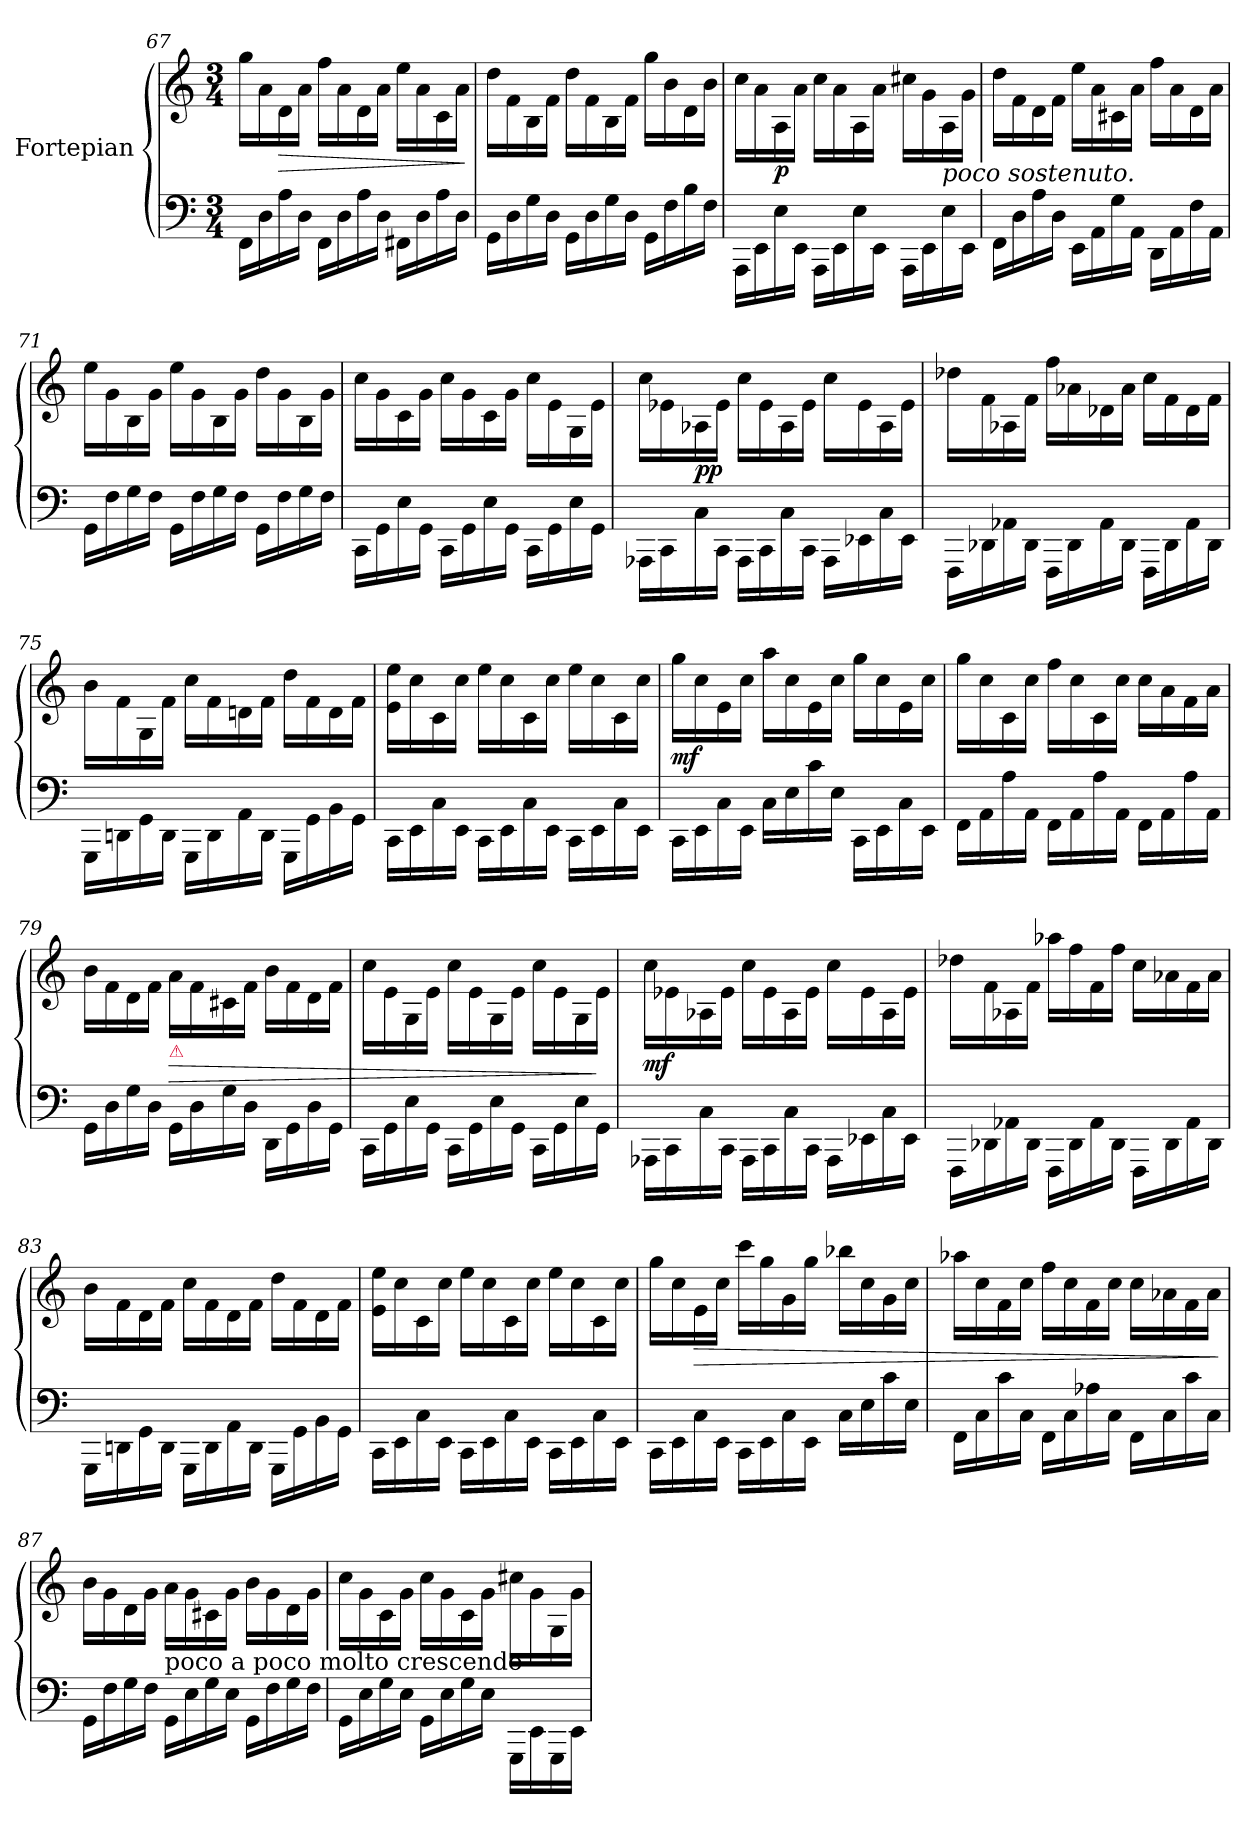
**kern	**kern	**dynam
*part1	*part1	*part1
*staff2	*staff1	*staff1/2
*I"Fortepian	*	*
*clefF4	*clefG2	*
*k[]	*k[]	*
*M3/4	*M3/4	*
=67	=67	=67
16FF\LL	16gg\LL	.
16D\	16a\	.
16A\	16d\	>
16D\JJ	16a\JJ	.
16FF\LL	16ff\LL	.
16D\	16a\	.
16A\	16d\	.
16D\JJ	16a\JJ	.
16FF#X\LL	16ee\LL	.
16D\	16a\	.
16A\	16c\	.
16D\JJ	16a\JJ	.
.	.	]
=68	=68	=68
16GG\LL	16dd\LL	.
16D\	16f\	.
16G\	16B\	.
16D\JJ	16f\JJ	.
16GG\LL	16dd\LL	.
16D\	16f\	.
16G\	16B\	.
16D\JJ	16f\JJ	.
16GG\LL	16gg\LL	.
16F\	16b\	.
16B\	16d\	.
16F\JJ	16b\JJ	.
=69	=69	=69
16AAA\LL	16cc\LL	.
16EE\	16a\	.
16E\	16A\	p
16EE\JJ	16a\JJ	.
16AAA\LL	16cc\LL	.
16EE\	16a\	.
16E\	16A\	.
16EE\JJ	16a\JJ	.
16AAA\LL	16cc#X\LL	.
16EE\	16g\	.
!	!LO:TX:b:i:t=poco sostenuto.	!
16E\	16A\	.
16EE\JJ	16g\JJ	.
=70	=70	=70
16FF\LL	16dd\LL	.
16D\	16f\	.
16A\	16d\	.
16D\JJ	16f\JJ	.
16EE\LL	16ee\LL	.
16AA\	16a\	.
16G\	16c#X\	.
16AA\JJ	16a\JJ	.
16DD\LL	16ff\LL	.
16AA\	16a\	.
16F\	16d\	.
16AA\JJ	16a\JJ	.
=71	=71	=71
16GG\LL	16ee\LL	.
16F\	16g\	.
16G\	16B\	.
16F\JJ	16g\JJ	.
16GG\LL	16ee\LL	.
16F\	16g\	.
16G\	16B\	.
16F\JJ	16g\JJ	.
16GG\LL	16dd\LL	.
16F\	16g\	.
16G\	16B\	.
16F\JJ	16g\JJ	.
=72	=72	=72
16CC\LL	16cc\LL	.
16GG\	16g\	.
16E\	16c\	.
16GG\JJ	16g\JJ	.
16CC\LL	16cc\LL	.
16GG\	16g\	.
16E\	16c\	.
16GG\JJ	16g\JJ	.
16CC\LL	16cc\LL	.
16GG\	16e\	.
16E\	16G\	.
16GG\JJ	16e\JJ	.
=73	=73	=73
16AAA-X\LL	16cc\LL	.
16CC\	16e-X\	.
16C\	16A-X\	pp
16CC\JJ	16e-\JJ	.
16AAA-\LL	16cc\LL	.
16CC\	16e-\	.
16C\	16A-\	.
16CC\JJ	16e-\JJ	.
16AAA-\LL	16cc\LL	.
16EE-X\	16e-\	.
16C\	16A-\	.
16EE-\JJ	16e-\JJ	.
=74	=74	=74
16FFF\LL	16dd-X\LL	.
16DD-X\	16f\	.
16AA-X\	16A-X\	.
16DD-\JJ	16f\JJ	.
16FFF\LL	16ff\LL	.
16DD-\	16a-X\	.
16AA-\	16d-X\	.
16DD-\JJ	16a-\JJ	.
16FFF\LL	16cc\LL	.
16DD-\	16f\	.
16AA-\	16d-\	.
16DD-\JJ	16f\JJ	.
=75	=75	=75
16GGG\LL	16b\LL	.
16DDn\	16f\	.
16GG\	16G\	.
16DD\JJ	16f\JJ	.
16GGG\LL	16cc\LL	.
16DD\	16f\	.
16AA\	16dn\	.
16DD\JJ	16f\JJ	.
16GGG\LL	16dd\LL	.
16GG\	16f\	.
16BB\	16d\	.
16GG\JJ	16f\JJ	.
=76	=76	=76
16CC\LL	16e\ 16ee\LL	.
16EE\	16cc\	.
16C\	16c\	.
16EE\JJ	16cc\JJ	.
16CC\LL	16ee\LL	.
16EE\	16cc\	.
16C\	16c\	.
16EE\JJ	16cc\JJ	.
16CC\LL	16ee\LL	.
16EE\	16cc\	.
16C\	16c\	.
16EE\JJ	16cc\JJ	.
=77	=77	=77
16CC\LL	16gg\LL	mf.
16EE\	16cc\	.
16C\	16e\	.
16EE\JJ	16cc\JJ	.
16C\LL	16aa\LL	.
16E\	16cc\	.
16c\	16e\	.
16E\JJ	16cc\JJ	.
16CC\LL	16gg\LL	.
16EE\	16cc\	.
16C\	16e\	.
16EE\JJ	16cc\JJ	.
=78	=78	=78
16FF\LL	16gg\LL	.
16AA\	16cc\	.
16A\	16c\	.
16AA\JJ	16cc\JJ	.
16FF\LL	16ff\LL	.
16AA\	16cc\	.
16A\	16c\	.
16AA\JJ	16cc\JJ	.
16FF\LL	16cc\LL	.
16AA\	16a\	.
16A\	16f\	.
16AA\JJ	16a\JJ	.
=79	=79	=79
16GG\LL	16b\LL	.
16D\	16f\	.
16G\	16d\	.
16D\JJ	16f\JJ	.
!	!LO:TX:b:color=crimson:t=⚠	!
16GG\LL	16a\LL	>
16D\	16f\	.
16G\	16c#X\	.
16D\JJ	16f\JJ	.
16DD\LL	16b\LL	.
16GG\	16f\	.
16D\	16d\	.
16GG\JJ	16f\JJ	.
=80	=80	=80
16CC\LL	16cc\LL	.
16GG\	16e\	.
16E\	16G\	.
16GG\JJ	16e\JJ	.
16CC\LL	16cc\LL	.
16GG\	16e\	.
16E\	16G\	.
16GG\JJ	16e\JJ	.
16CC\LL	16cc\LL	.
16GG\	16e\	.
16E\	16G\	.
16GG\JJ	16e\JJ	]
=81	=81	=81
16AAA-X\LL	16cc\LL	mf
16CC\	16e-X\	.
16C\	16A-X\	.
16CC\JJ	16e-\JJ	.
16AAA-\LL	16cc\LL	.
16CC\	16e-\	.
16C\	16A-\	.
16CC\JJ	16e-\JJ	.
16AAA-\LL	16cc\LL	.
16EE-X\	16e-\	.
16C\	16A-\	.
16EE-\JJ	16e-\JJ	.
=82	=82	=82
16FFF\LL	16dd-X\LL	.
16DD-X\	16f\	.
16AA-X\	16A-X\	.
16DD-\JJ	16f\JJ	.
16FFF\LL	16aa-X\LL	.
16DD-\	16ff\	.
16AA-\	16f\	.
16DD-\JJ	16ff\JJ	.
16FFF\LL	16cc\LL	.
16DD-\	16a-X\	.
16AA-\	16f\	.
16DD-\JJ	16a-\JJ	.
=83	=83	=83
16GGG\LL	16b\LL	.
16DDn\	16f\	.
16GG\	16d\	.
16DD\JJ	16f\JJ	.
16GGG\LL	16cc\LL	.
16DD\	16f\	.
16AA\	16d\	.
16DD\JJ	16f\JJ	.
16GGG\LL	16dd\LL	.
16GG\	16f\	.
16BB\	16d\	.
16GG\JJ	16f\JJ	.
=84	=84	=84
16CC\LL	16e\ 16ee\LL	.
16EE\	16cc\	.
16C\	16c\	.
16EE\JJ	16cc\JJ	.
16CC\LL	16ee\LL	.
16EE\	16cc\	.
16C\	16c\	.
16EE\JJ	16cc\JJ	.
16CC\LL	16ee\LL	.
16EE\	16cc\	.
16C\	16c\	.
16EE\JJ	16cc\JJ	.
=85	=85	=85
16CC\LL	16gg\LL	.
16EE\	16cc\	.
16C\	16e\	>
16EE\JJ	16cc\JJ	.
16CC\LL	16ccc\LL	.
16EE\	16gg\	.
16C\	16g\	.
16EE\JJ	16gg\JJ	.
16C\LL	16bb-X\LL	.
16E\	16cc\	.
16c\	16g\	.
16E\JJ	16cc\JJ	.
=86	=86	=86
16FF\LL	16aa-X\LL	.
16C\	16cc\	.
16c\	16f\	.
16C\JJ	16cc\JJ	.
16FF\LL	16ff\LL	.
16C\	16cc\	.
16A-X\	16f\	.
16C\JJ	16cc\JJ	.
16FF\LL	16cc\LL	.
16C\	16a-X\	.
16c\	16f\	.
16C\JJ	16a-\JJ	.
.	.	]
=87	=87	=87
16GG\LL	16b\LL	.
16F\	16g\	.
16G\	16d\	.
16F\JJ	16g\JJ	.
!	!LO:TX:c:t=poco a poco molto crescendo	!
16GG\LL	16a\LL	.
16E\	16g\	.
16G\	16c#X\	.
16E\JJ	16g\JJ	.
16GG\LL	16b\LL	.
16F\	16g\	.
16G\	16d\	.
16F\JJ	16g\JJ	.
=88	=88	=88
16GG\LL	16cc\LL	.
16E\	16g\	.
16G\	16c\	.
16E\JJ	16g\JJ	.
16GG\LL	16cc\LL	.
16E\	16g\	.
16G\	16c\	.
16E\JJ	16g\JJ	.
16GGG\LL	16cc#X\LL	.
16EE\	16g\	.
16GGG\	16G\	.
16EE\JJ	16g\JJ	.
=	=	=
*-	*-	*-
